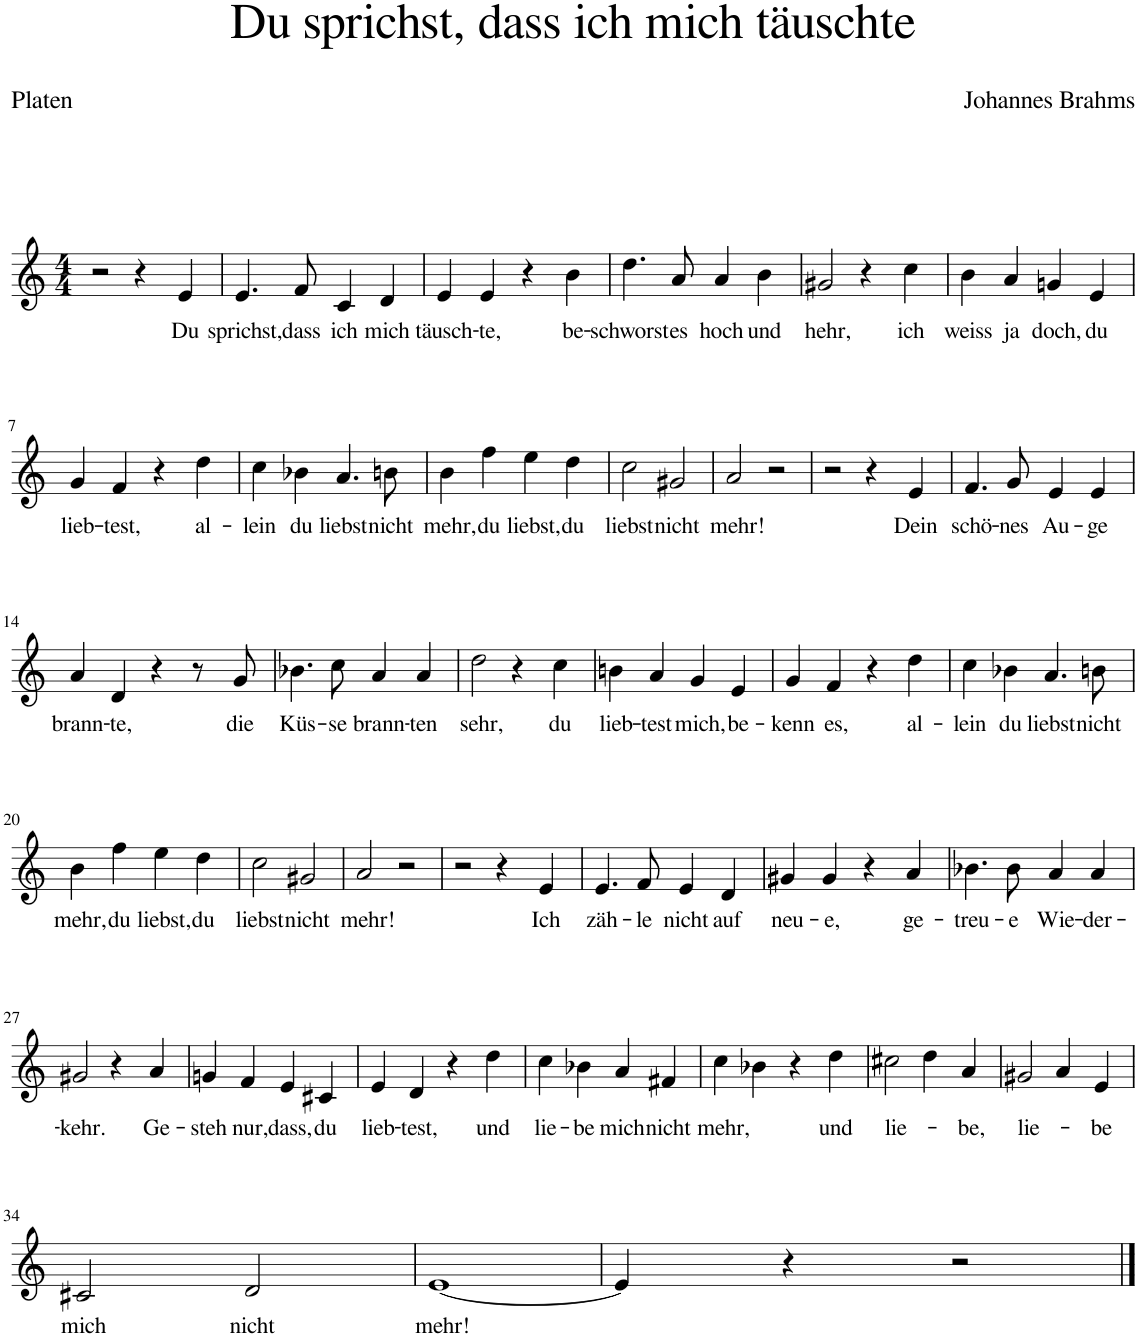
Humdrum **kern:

**kern	**text
*part1	*part1
*staff1	*staff1
*I"Piano	*
*I'Pno	*
*clefG2	*
*k[]	*
*M4/4	*
=1	=1
2r	.
4r	.
!	!LO:LY:b
4e/	Du
=2	=2
!	!LO:LY:b
4.e/	sprichst,
!	!LO:LY:b
8f/	dass
!	!LO:LY:b
4c/	ich
!	!LO:LY:b
4d/	mich
=3	=3
!	!LO:LY:b
4e/	täusch-
!	!LO:LY:b
4e/	-te,
4r	.
!	!LO:LY:b
4b\	be-
=4	=4
!	!LO:LY:b
4.dd\	-schworst
!	!LO:LY:b
8a/	es
!	!LO:LY:b
4a/	hoch
!	!LO:LY:b
4b\	und
=5	=5
!	!LO:LY:b
2g#X/	hehr,
4r	.
!	!LO:LY:b
4cc\	ich
=6	=6
!	!LO:LY:b
4b\	weiss
!	!LO:LY:b
4a/	ja
!	!LO:LY:b
4gn/	doch,
!	!LO:LY:b
4e/	du
!!LO:LB:g=z
=7	=7
!	!LO:LY:b
4g/	lieb-
!	!LO:LY:b
4f/	-test,
4r	.
!	!LO:LY:b
4dd\	al-
=8	=8
!	!LO:LY:b
4cc\	-lein
!	!LO:LY:b
4b-X\	du
!	!LO:LY:b
4.a/	liebst
!	!LO:LY:b
8bn\	nicht
=9	=9
!	!LO:LY:b
4b\	mehr,
!	!LO:LY:b
4ff\	du
!	!LO:LY:b
4ee\	liebst,
!	!LO:LY:b
4dd\	du
=10	=10
!	!LO:LY:b
2cc\	liebst
!	!LO:LY:b
2g#X/	nicht
=11	=11
!	!LO:LY:b
2a/	mehr!
2r	.
=12	=12
2r	.
4r	.
!	!LO:LY:b
4e/	Dein
=13	=13
!	!LO:LY:b
4.f/	schö-
!	!LO:LY:b
8g/	-nes
!	!LO:LY:b
4e/	Au-
!	!LO:LY:b
4e/	-ge
!!LO:LB:g=z
=14	=14
!	!LO:LY:b
4a/	brann-
!	!LO:LY:b
4d/	-te,
4r	.
8r	.
!	!LO:LY:b
8g/	die
=15	=15
!	!LO:LY:b
4.b-X\	Küs-
!	!LO:LY:b
8cc\	-se
!	!LO:LY:b
4a/	brann-
!	!LO:LY:b
4a/	-ten
=16	=16
!	!LO:LY:b
2dd\	sehr,
4r	.
!	!LO:LY:b
4cc\	du
=17	=17
!	!LO:LY:b
4bn\	lieb-
!	!LO:LY:b
4a/	-test
!	!LO:LY:b
4g/	mich,
!	!LO:LY:b
4e/	be-
=18	=18
!	!LO:LY:b
4g/	-kenn
!	!LO:LY:b
4f/	es,
4r	.
!	!LO:LY:b
4dd\	al-
=19	=19
!	!LO:LY:b
4cc\	-lein
!	!LO:LY:b
4b-X\	du
!	!LO:LY:b
4.a/	liebst
!	!LO:LY:b
8bn\	nicht
!!LO:LB:g=z
=20	=20
!	!LO:LY:b
4b\	mehr,
!	!LO:LY:b
4ff\	du
!	!LO:LY:b
4ee\	liebst,
!	!LO:LY:b
4dd\	du
=21	=21
!	!LO:LY:b
2cc\	liebst
!	!LO:LY:b
2g#X/	nicht
=22	=22
!	!LO:LY:b
2a/	mehr!
2r	.
=23	=23
2r	.
4r	.
!	!LO:LY:b
4e/	Ich
=24	=24
!	!LO:LY:b
4.e/	zäh-
!	!LO:LY:b
8f/	-le
!	!LO:LY:b
4e/	nicht
!	!LO:LY:b
4d/	auf
=25	=25
!	!LO:LY:b
4g#X/	neu-
!	!LO:LY:b
4g#/	-e,
4r	.
!	!LO:LY:b
4a/	ge-
=26	=26
!	!LO:LY:b
4.b-X\	-treu-
!	!LO:LY:b
8b-\	-e
!	!LO:LY:b
4a/	Wie-
!	!LO:LY:b
4a/	-der-
!!LO:LB:g=z
=27	=27
!	!LO:LY:b
2g#X/	kehr.
4r	.
!	!LO:LY:b
4a/	Ge-
=28	=28
!	!LO:LY:b
4gn/	-steh
!	!LO:LY:b
4f/	nur,
!	!LO:LY:b
4e/	dass,
!	!LO:LY:b
4c#X/	du
=29	=29
!	!LO:LY:b
4e/	lieb-
!	!LO:LY:b
4d/	-test,
4r	.
!	!LO:LY:b
4dd\	und
=30	=30
!	!LO:LY:b
4cc\	lie-
!	!LO:LY:b
4b-X\	-be
!	!LO:LY:b
4a/	mich
!	!LO:LY:b
4f#X/	nicht
=31	=31
!	!LO:LY:b
4cc\	mehr,
4b-X\	.
4r	.
!	!LO:LY:b
4dd\	und
=32	=32
!	!LO:LY:b
2cc#X\	lie-
4dd\	.
!	!LO:LY:b
4a/	-be,
=33	=33
!	!LO:LY:b
2g#X/	lie-
4a/	.
!	!LO:LY:b
4e/	-be
!!LO:LB:g=z
=34	=34
!	!LO:LY:b
2c#X/	mich
!	!LO:LY:b
2d/	nicht
=35	=35
!	!LO:LY:b
[1e	mehr!
=36	=36
4e/]	.
4r	.
2r	.
==	==
*-	*-
